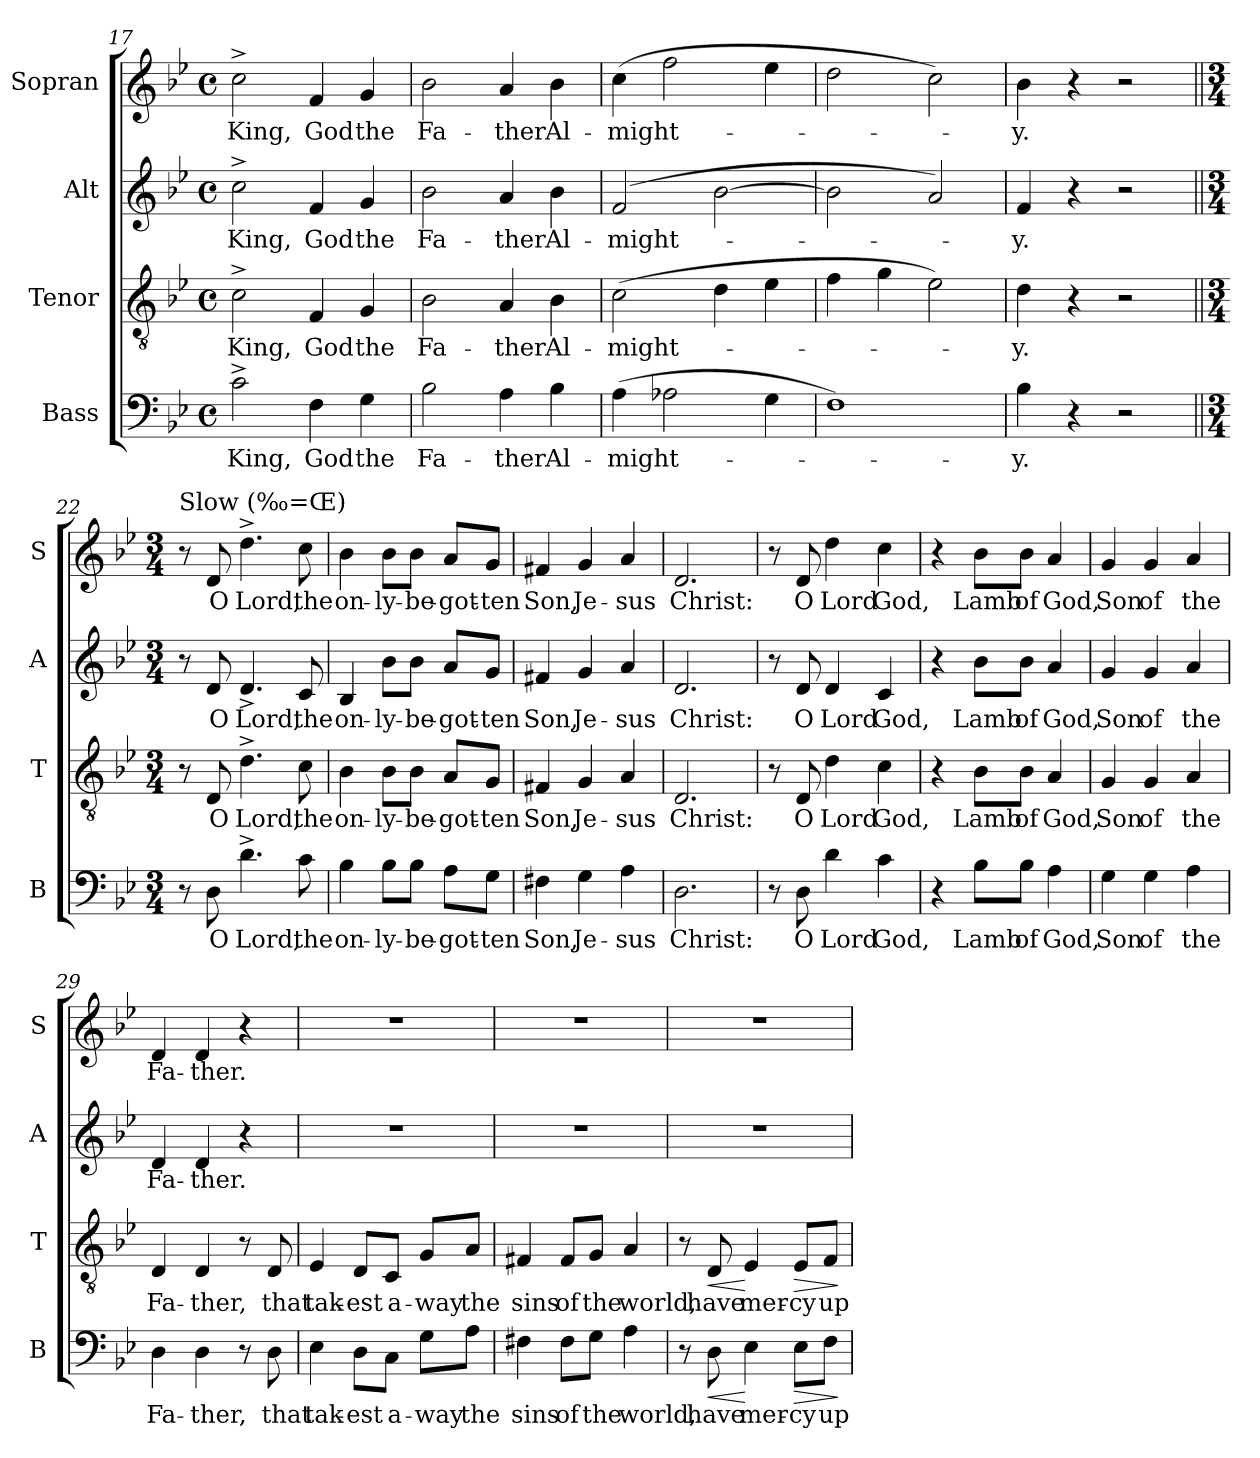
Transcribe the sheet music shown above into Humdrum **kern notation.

**kern	**text	**dynam	**kern	**text	**dynam	**kern	**text	**kern	**text
*part4	*part4	*part4	*part3	*part3	*part3	*part2	*part2	*part1	*part1
*staff4	*staff4	*staff4	*staff3	*staff3	*staff3	*staff2	*staff2	*staff1	*staff1
*I"Bass	*	*	*I"Tenor	*	*	*I"Alt	*	*I"Sopran	*
*I'B	*	*	*I'T	*	*	*I'A	*	*I'S	*
*clefF4	*	*	*clefGv2	*	*	*clefG2	*	*clefG2	*
*k[b-e-]	*	*	*k[b-e-]	*	*	*k[b-e-]	*	*k[b-e-]	*
*B-:	*	*	*B-:	*	*	*B-:	*	*B-:	*
*M4/4	*	*	*M4/4	*	*	*M4/4	*	*M4/4	*
*met(c)	*	*	*met(c)	*	*	*met(c)	*	*met(c)	*
=17	=17	=17	=17	=17	=17	=17	=17	=17	=17
!	!LO:LY:b	!	!	!LO:LY:b	!	!	!LO:LY:b	!	!LO:LY:b
2c^\	King,	.	2c^\	King,	.	2cc^\	King,	2cc^\	King,
!	!LO:LY:b	!	!	!LO:LY:b	!	!	!LO:LY:b	!	!LO:LY:b
4F\	God	.	4F/	God	.	4f/	God	4f/	God
!	!LO:LY:b	!	!	!LO:LY:b	!	!	!LO:LY:b	!	!LO:LY:b
4G\	the	.	4G/	the	.	4g/	the	4g/	the
=18	=18	=18	=18	=18	=18	=18	=18	=18	=18
!	!LO:LY:b	!	!	!LO:LY:b	!	!	!LO:LY:b	!	!LO:LY:b
2B-\	Fa-	.	2B-\	Fa-	.	2b-\	Fa-	2b-\	Fa-
!	!LO:LY:b	!	!	!LO:LY:b	!	!	!LO:LY:b	!	!LO:LY:b
4A\	-ther	.	4A/	-ther	.	4a/	-ther	4a/	-ther
!	!LO:LY:b	!	!	!LO:LY:b	!	!	!LO:LY:b	!	!LO:LY:b
4B-\	Al-	.	4B-\	Al-	.	4b-\	Al-	4b-\	Al-
=19	=19	=19	=19	=19	=19	=19	=19	=19	=19
!	!LO:LY:b	!	!	!LO:LY:b	!	!	!LO:LY:b	!	!LO:LY:b
(>4A\	-might-	.	(>2c\	-might-	.	(>2f/	-might-	(>4cc\	-might-
2A-X\	.	.	.	.	.	.	.	2ff\	.
.	.	.	4d\	.	.	[2b-\	.	.	.
4G\	.	.	4e-\	.	.	.	.	4ee-\	.
=20	=20	=20	=20	=20	=20	=20	=20	=20	=20
1F)	.	.	4f\	.	.	2b-\]	.	2dd\	.
.	.	.	4g\	.	.	.	.	.	.
.	.	.	2e-\)	.	.	2a/)	.	2cc\)	.
=21	=21	=21	=21	=21	=21	=21	=21	=21	=21
!	!LO:LY:b	!	!	!LO:LY:b	!	!	!LO:LY:b	!	!LO:LY:b
4B-\	-y.	.	4d\	-y.	.	4f/	-y.	4b-\	-y.
4r	.	.	4r	.	.	4r	.	4r	.
2r	.	.	2r	.	.	2r	.	2r	.
!!LO:PB:g=z
=22||	=22||	=22||	=22||	=22||	=22||	=22||	=22||	=22||	=22||
*M3/4	*	*	*M3/4	*	*	*M3/4	*	*M3/4	*
!	!	!	!	!	!	!	!	!LO:TX:a:t=Slow (‰=Œ)	!
8r	.	.	8r	.	.	8r	.	8r	.
!	!LO:LY:b	!	!	!LO:LY:b	!	!	!LO:LY:b	!	!LO:LY:b
8D\	O	.	8D/	O	.	8d/	O	8d/	O
!	!LO:LY:b	!	!	!LO:LY:b	!	!	!LO:LY:b	!	!LO:LY:b
4.d^\	Lord,	.	4.d^\	Lord,	.	4.d^/	Lord,	4.dd^\	Lord,
!	!LO:LY:b	!	!	!LO:LY:b	!	!	!LO:LY:b	!	!LO:LY:b
8c\	the	.	8c\	the	.	8c/	the	8cc\	the
=23	=23	=23	=23	=23	=23	=23	=23	=23	=23
!	!LO:LY:b	!	!	!LO:LY:b	!	!	!LO:LY:b	!	!LO:LY:b
4B-\	on-	.	4B-\	on-	.	4B-/	on-	4b-\	on-
!	!LO:LY:b	!	!	!LO:LY:b	!	!	!LO:LY:b	!	!LO:LY:b
8B-\L	-ly-	.	8B-\L	-ly-	.	8b-\L	-ly-	8b-\L	-ly-
!	!LO:LY:b	!	!	!LO:LY:b	!	!	!LO:LY:b	!	!LO:LY:b
8B-\J	-be-	.	8B-\J	-be-	.	8b-\J	-be-	8b-\J	-be-
!	!LO:LY:b	!	!	!LO:LY:b	!	!	!LO:LY:b	!	!LO:LY:b
8A\L	-got-	.	8A/L	-got-	.	8a/L	-got-	8a/L	-got-
!	!LO:LY:b	!	!	!LO:LY:b	!	!	!LO:LY:b	!	!LO:LY:b
8G\J	-ten	.	8G/J	-ten	.	8g/J	-ten	8g/J	-ten
=24	=24	=24	=24	=24	=24	=24	=24	=24	=24
!	!LO:LY:b	!	!	!LO:LY:b	!	!	!LO:LY:b	!	!LO:LY:b
4F#X\	Son,	.	4F#X/	Son,	.	4f#X/	Son,	4f#X/	Son,
!	!LO:LY:b	!	!	!LO:LY:b	!	!	!LO:LY:b	!	!LO:LY:b
4G\	Je-	.	4G/	Je-	.	4g/	Je-	4g/	Je-
!	!LO:LY:b	!	!	!LO:LY:b	!	!	!LO:LY:b	!	!LO:LY:b
4A\	-sus	.	4A/	-sus	.	4a/	-sus	4a/	-sus
=25	=25	=25	=25	=25	=25	=25	=25	=25	=25
!	!LO:LY:b	!	!	!LO:LY:b	!	!	!LO:LY:b	!	!LO:LY:b
2.D\	Christ:	.	2.D/	Christ:	.	2.d/	Christ:	2.d/	Christ:
=26	=26	=26	=26	=26	=26	=26	=26	=26	=26
8r	.	.	8r	.	.	8r	.	8r	.
!	!LO:LY:b	!	!	!LO:LY:b	!	!	!LO:LY:b	!	!LO:LY:b
8D\	O	.	8D/	O	.	8d/	O	8d/	O
!	!LO:LY:b	!	!	!LO:LY:b	!	!	!LO:LY:b	!	!LO:LY:b
4d\	Lord	.	4d\	Lord	.	4d/	Lord	4dd\	Lord
!	!LO:LY:b	!	!	!LO:LY:b	!	!	!LO:LY:b	!	!LO:LY:b
4c\	God,	.	4c\	God,	.	4c/	God,	4cc\	God,
=27	=27	=27	=27	=27	=27	=27	=27	=27	=27
4r	.	.	4r	.	.	4r	.	4r	.
!	!LO:LY:b	!	!	!LO:LY:b	!	!	!LO:LY:b	!	!LO:LY:b
8B-\L	Lamb	.	8B-\L	Lamb	.	8b-\L	Lamb	8b-\L	Lamb
!	!LO:LY:b	!	!	!LO:LY:b	!	!	!LO:LY:b	!	!LO:LY:b
8B-\J	of	.	8B-\J	of	.	8b-\J	of	8b-\J	of
!	!LO:LY:b	!	!	!LO:LY:b	!	!	!LO:LY:b	!	!LO:LY:b
4A\	God,	.	4A/	God,	.	4a/	God,	4a/	God,
!!LO:PB:g=z
=28	=28	=28	=28	=28	=28	=28	=28	=28	=28
!	!LO:LY:b	!	!	!LO:LY:b	!	!	!LO:LY:b	!	!LO:LY:b
4G\	Son	.	4G/	Son	.	4g/	Son	4g/	Son
!	!LO:LY:b	!	!	!LO:LY:b	!	!	!LO:LY:b	!	!LO:LY:b
4G\	of	.	4G/	of	.	4g/	of	4g/	of
!	!LO:LY:b	!	!	!LO:LY:b	!	!	!LO:LY:b	!	!LO:LY:b
4A\	the	.	4A/	the	.	4a/	the	4a/	the
=29	=29	=29	=29	=29	=29	=29	=29	=29	=29
!	!LO:LY:b	!	!	!LO:LY:b	!	!	!LO:LY:b	!	!LO:LY:b
4D\	Fa-	.	4D/	Fa-	.	4d/	Fa-	4d/	Fa-
!	!LO:LY:b	!	!	!LO:LY:b	!	!	!LO:LY:b	!	!LO:LY:b
4D\	-ther,	.	4D/	-ther,	.	4d/	-ther.	4d/	-ther.
8r	.	.	8r	.	.	4r	.	4r	.
!	!LO:LY:b	!	!	!LO:LY:b	!	!	!	!	!
8D\	that	.	8D/	that	.	.	.	.	.
=30	=30	=30	=30	=30	=30	=30	=30	=30	=30
!	!LO:LY:b	!	!	!LO:LY:b	!	!	!	!	!
4E-\	tak-	.	4E-/	tak-	.	2.r	.	2.r	.
!	!LO:LY:b	!	!	!LO:LY:b	!	!	!	!	!
8D\L	-est	.	8D/L	-est	.	.	.	.	.
!	!LO:LY:b	!	!	!LO:LY:b	!	!	!	!	!
8C\J	a-	.	8C/J	a-	.	.	.	.	.
!	!LO:LY:b	!	!	!LO:LY:b	!	!	!	!	!
8G\L	-way	.	8G/L	-way	.	.	.	.	.
!	!LO:LY:b	!	!	!LO:LY:b	!	!	!	!	!
8A\J	the	.	8A/J	the	.	.	.	.	.
=31	=31	=31	=31	=31	=31	=31	=31	=31	=31
!	!LO:LY:b	!	!	!LO:LY:b	!	!	!	!	!
4F#X\	sins	.	4F#X/	sins	.	2.r	.	2.r	.
!	!LO:LY:b	!	!	!LO:LY:b	!	!	!	!	!
8F#\L	of	.	8F#/L	of	.	.	.	.	.
!	!LO:LY:b	!	!	!LO:LY:b	!	!	!	!	!
8G\J	the	.	8G/J	the	.	.	.	.	.
!	!LO:LY:b	!	!	!LO:LY:b	!	!	!	!	!
4A\	world,	.	4A/	world,	.	.	.	.	.
=32	=32	=32	=32	=32	=32	=32	=32	=32	=32
8r	.	.	8r	.	.	2.r	.	2.r	.
!	!LO:LY:b	!LO:HP:b	!	!LO:LY:b	!LO:HP:b	!	!	!	!
8D\	have	<	8D/	have	<	.	.	.	.
!	!LO:LY:b	!	!	!LO:LY:b	!	!	!	!	!
4E-\	mer-	[	4E-/	mer-	[	.	.	.	.
!	!LO:LY:b	!LO:HP:b	!	!LO:LY:b	!LO:HP:b	!	!	!	!
8E-\L	-cy	>	8E-/L	-cy	>	.	.	.	.
!	!LO:LY:b	!	!	!LO:LY:b	!	!	!	!	!
8F\J	up-	.	8F/J	up-	.	.	.	.	.
.	.	]	.	.	]	.	.	.	.
=	=	=	=	=	=	=	=	=	=
*-	*-	*-	*-	*-	*-	*-	*-	*-	*-
